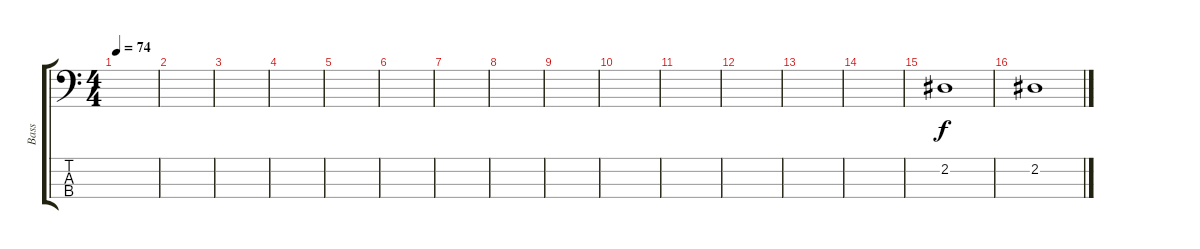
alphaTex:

\track ("Bass" "Bass") {instrument electricbassfinger}
\staff {score tabs}
\tuning (Gb2 Db2 Ab1 Eb1) {hide}
\ts (4 4)
\tempo 74
\clef f4
\ks c
|
|
|
|
|
|
|
|
|
|
|
|
|
|
2.2.1 |
2.2.1
